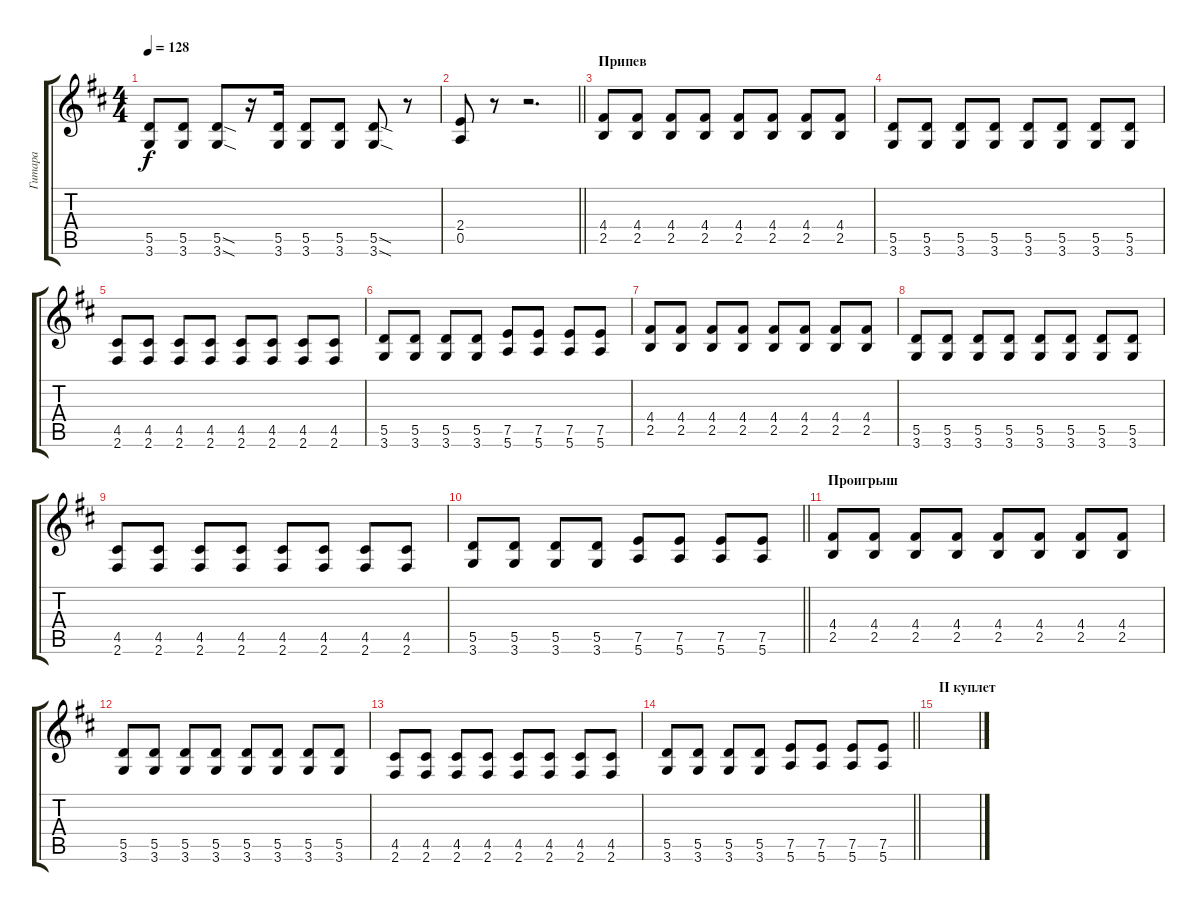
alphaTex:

\track ("Гитара" "Гитара") {instrument distortionguitar}
\staff {score tabs}
\tuning (E4 B3 G3 D3 A2 E2) {hide}
\ts (4 4)
\tempo 128
\clef g2
\ks bminor
(5.5 3.6).8{dy f} (5.5 3.6).8 (5.5{sod} 3.6{sod}).8 r.16 (5.5 3.6).16 (5.5 3.6).8 (5.5 3.6).8 (5.5{sod} 3.6{sod}).8 r.8 |
\barLineRight lightlight
(2.4 0.5).8 r.8 r.2{d} |
\section ("" "Припев")
(4.4 2.5).8{volume 10} (4.4 2.5).8 (4.4 2.5).8 (4.4 2.5).8 (4.4 2.5).8 (4.4 2.5).8 (4.4 2.5).8 (4.4 2.5).8 |
(5.5 3.6).8 (5.5 3.6).8 (5.5 3.6).8 (5.5 3.6).8 (5.5 3.6).8 (5.5 3.6).8 (5.5 3.6).8 (5.5 3.6).8 |
(4.5 2.6).8 (4.5 2.6).8 (4.5 2.6).8 (4.5 2.6).8 (4.5 2.6).8 (4.5 2.6).8 (4.5 2.6).8 (4.5 2.6).8 |
(5.5 3.6).8 (5.5 3.6).8 (5.5 3.6).8 (5.5 3.6).8 (7.5 5.6).8 (7.5 5.6).8 (7.5 5.6).8 (7.5 5.6).8 |
(4.4 2.5).8 (4.4 2.5).8 (4.4 2.5).8 (4.4 2.5).8 (4.4 2.5).8 (4.4 2.5).8 (4.4 2.5).8 (4.4 2.5).8 |
(5.5 3.6).8 (5.5 3.6).8 (5.5 3.6).8 (5.5 3.6).8 (5.5 3.6).8 (5.5 3.6).8 (5.5 3.6).8 (5.5 3.6).8 |
(4.5 2.6).8 (4.5 2.6).8 (4.5 2.6).8 (4.5 2.6).8 (4.5 2.6).8 (4.5 2.6).8 (4.5 2.6).8 (4.5 2.6).8 |
\barLineRight lightlight
(5.5 3.6).8 (5.5 3.6).8 (5.5 3.6).8 (5.5 3.6).8 (7.5 5.6).8 (7.5 5.6).8 (7.5 5.6).8 (7.5 5.6).8 |
\section ("" "Проигрыш")
(4.4 2.5).8 (4.4 2.5).8 (4.4 2.5).8 (4.4 2.5).8 (4.4 2.5).8 (4.4 2.5).8 (4.4 2.5).8 (4.4 2.5).8 |
(5.5 3.6).8 (5.5 3.6).8 (5.5 3.6).8 (5.5 3.6).8 (5.5 3.6).8 (5.5 3.6).8 (5.5 3.6).8 (5.5 3.6).8 |
(4.5 2.6).8 (4.5 2.6).8 (4.5 2.6).8 (4.5 2.6).8 (4.5 2.6).8 (4.5 2.6).8 (4.5 2.6).8 (4.5 2.6).8 |
\barLineRight lightlight
(5.5 3.6).8 (5.5 3.6).8 (5.5 3.6).8 (5.5 3.6).8 (7.5 5.6).8 (7.5 5.6).8 (7.5 5.6).8 (7.5 5.6).8 |
\section ("" "II куплет")
